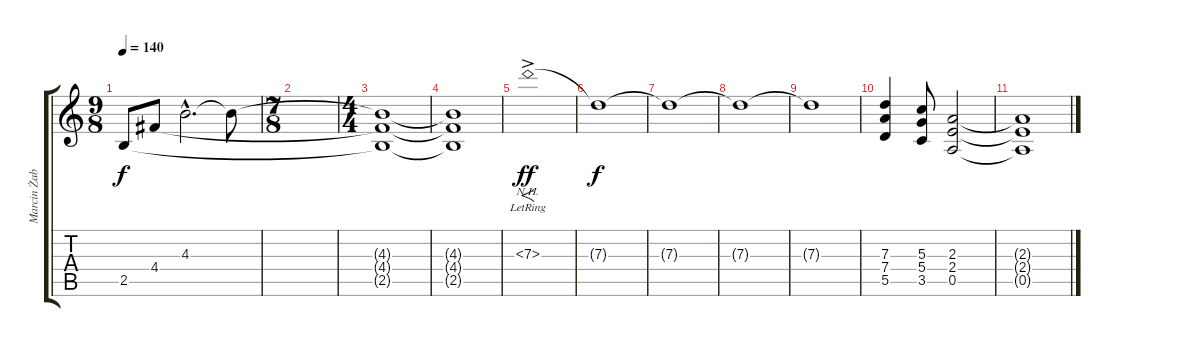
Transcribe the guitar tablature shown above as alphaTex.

\track ("Marcin Żabiełowicz (Rytmiczna)" "Marcin Żab") {instrument overdrivenguitar}
\staff {score tabs}
\tuning (E4 B3 G3 D3 A2 E2) {hide}
\ts (9 8)
\tempo 140
\clef g2
\ks c
2.5.8{dy f} 4.4.8 4.3{hac}.2{d} 4.3{t}.8 |
\ts (7 8)
|
\ts (4 4)
(4.3{t} 4.4{t} 2.5{t}).1 |
(4.3{t} 4.4{t} 2.5{t}).1 |
7.3{nh ac lr}.1{f dy ff} |
7.3{t}.1{dy f} |
7.3{t}.1 |
7.3{t}.1 |
7.3{t}.1 |
(7.3 7.4 5.5).4 (5.3 5.4 3.5).8 (2.3 2.4 0.5).2 |
(2.3{t} 2.4{t} 0.5{t}).1
